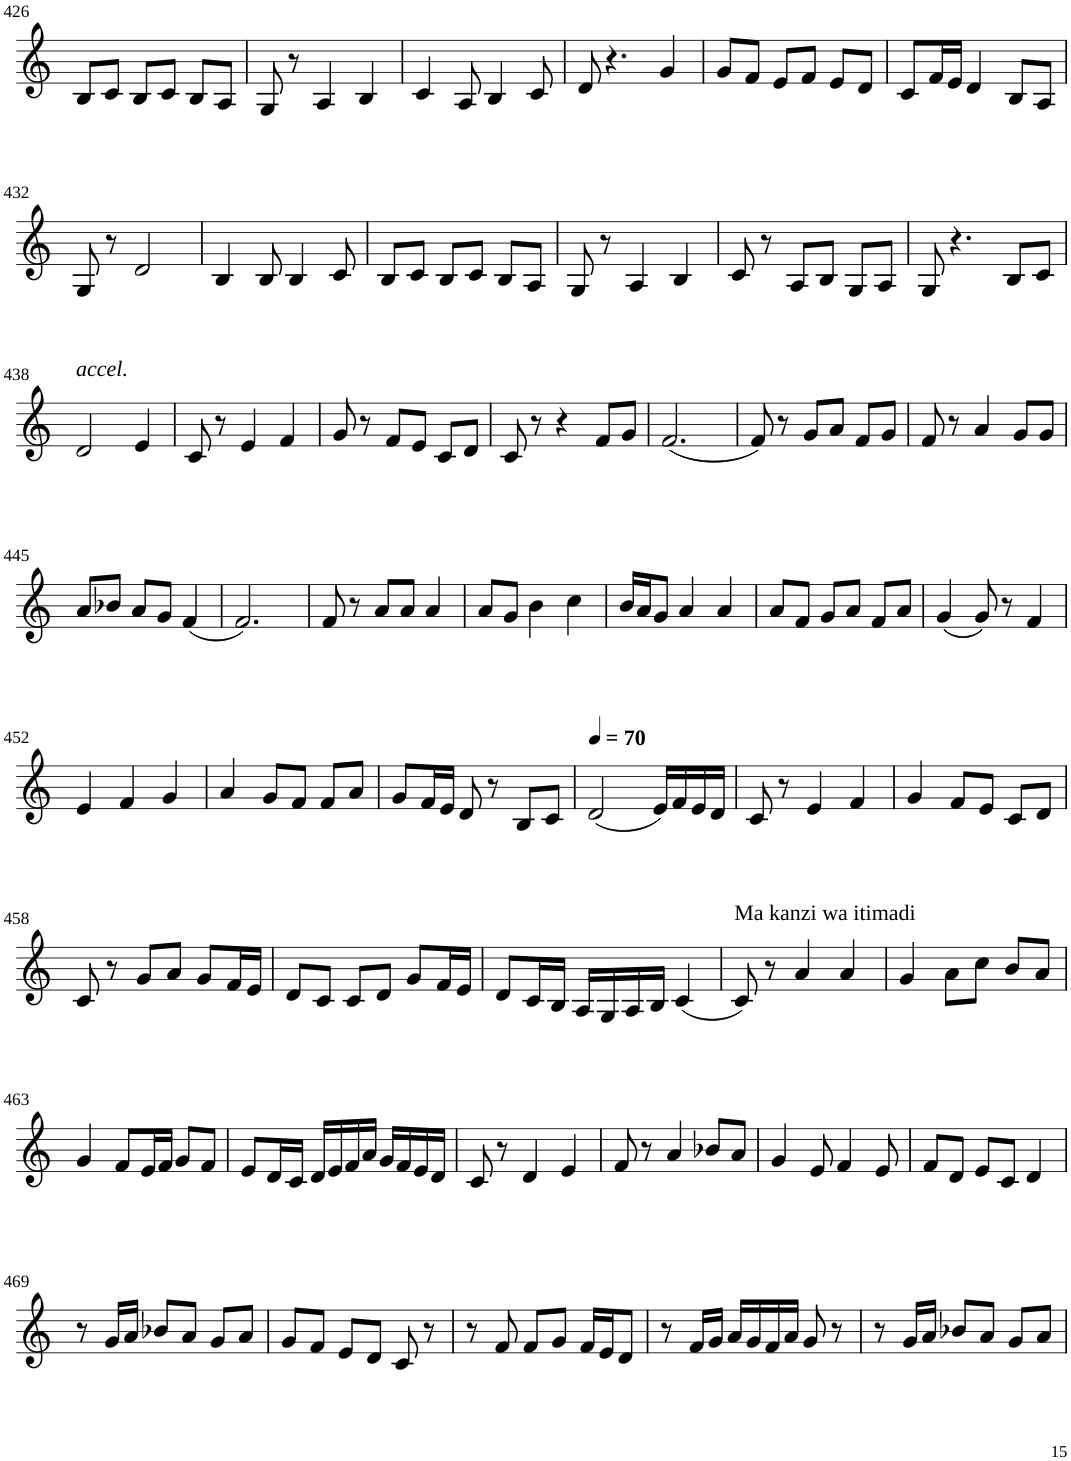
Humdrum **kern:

**kern
*part1
*staff1
*I"Violin
!!LO:PB:g=z
*clefG2
*k[]
*M3/4
=426
8B/L
8c/J
8B/L
8c/J
8B/L
8A/J
=427
8G/
8r
4A/
4B/
=428
4c/
8A/
4B/
8c/
=429
8d/
4.r
4g/
=430
8g/L
8f/J
8e/L
8f/J
8e/L
8d/J
=431
8c/L
16f/L
16e/JJ
4d/
8B/L
8A/J
!!LO:LB:g=z
=432
8G/
8r
2d/
=433
4B/
8B/
4B/
8c/
=434
8B/L
8c/J
8B/L
8c/J
8B/L
8A/J
=435
8G/
8r
4A/
4B/
=436
8c/
8r
8A/L
8B/J
8G/L
8A/J
=437
8G/
4.r
8B/L
8c/J
!!LO:LB:g=z
=438
!LO:TX:a:i:t=accel.
2d/
4e/
=439
8c/
8r
4e/
4f/
=440
8g/
8r
8f/L
8e/J
8c/L
8d/J
=441
8c/
8r
4r
8f/L
8g/J
=442
(2.f/
=443
8f/)
8r
8g/L
8a/J
8f/L
8g/J
=444
8f/
8r
4a/
8g/L
8g/J
!!LO:LB:g=z
=445
8a/L
8b-X/J
8a/L
8g/J
(4f/
=446
2.f/)
=447
8f/
8r
8a/L
8a/J
4a/
=448
8a/L
8g/J
4b\
4cc\
=449
16b/LL
16a/J
8g/J
4a/
4a/
=450
8a/L
8f/J
8g/L
8a/J
8f/L
8a/J
=451
(4g/
8g/)
8r
4f/
!!LO:LB:g=z
=452
4e/
4f/
4g/
=453
4a/
8g/L
8f/J
8f/L
8a/J
=454
8g/L
16f/L
16e/JJ
8d/
8r
8B/L
8c/J
=455
*MM70
(2d/
16e/LL)
16f/
16e/
16d/JJ
=456
8c/
8r
4e/
4f/
=457
4g/
8f/L
8e/J
8c/L
8d/J
!!LO:LB:g=z
=458
8c/
8r
8g/L
8a/J
8g/L
16f/L
16e/JJ
=459
8d/L
8c/J
8c/L
8d/J
8g/L
16f/L
16e/JJ
=460
8d/L
16c/L
16B/JJ
16A/LL
16G/
16A/
16B/JJ
(4c/
=461
!LO:TX:a:t=Ma kanzi wa itimadi
8c/)
8r
4a/
4a/
=462
4g/
8a\L
8cc\J
8b/L
8a/J
!!LO:LB:g=z
=463
4g/
8f/L
16e/L
16f/JJ
8g/L
8f/J
=464
8e/L
16d/L
16c/JJ
16d/LL
16e/
16f/
16a/JJ
16g/LL
16f/
16e/
16d/JJ
=465
8c/
8r
4d/
4e/
=466
8f/
8r
4a/
8b-X/L
8a/J
=467
4g/
8e/
4f/
8e/
=468
8f/L
8d/J
8e/L
8c/J
4d/
!!LO:LB:g=z
=469
8r
16g/LL
16a/JJ
8b-X/L
8a/J
8g/L
8a/J
=470
8g/L
8f/J
8e/L
8d/J
8c/
8r
=471
8r
8f/
8f/L
8g/J
16f/LL
16e/J
8d/J
=472
8r
16f/LL
16g/JJ
16a/LL
16g/
16f/
16a/JJ
8g/
8r
=473
8r
16g/LL
16a/JJ
8b-X/L
8a/J
8g/L
8a/J
=
*-
